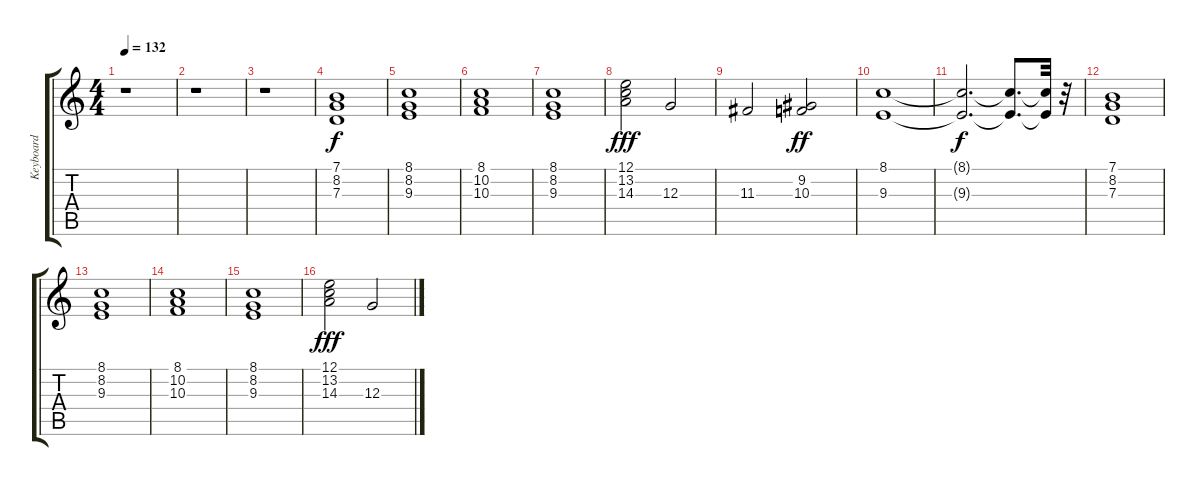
\track ("Keyboard" "Keyboard") {instrument stringensemble2}
\staff {score tabs}
\tuning (E4 B3 G3 D3 A2 E2) {hide}
\ts (4 4)
\tempo 132
\clef g2
\ks c
r.1{dy f} |
r.1 |
r.1 |
(7.1 8.2 7.3).1 |
(8.1 8.2 9.3).1 |
(8.1 10.2 10.3).1 |
(8.1 8.2 9.3).1 |
(12.1 13.2 14.3).2{dy fff} 12.3.2 |
11.3.2 (9.2 10.3).2{dy ff} |
(8.1 9.3).1 |
(8.1{t} 9.3{t}).2{d dy f} (8.1{t} 9.3{t}).8{d} (8.1{t} 9.3{t}).32 r.32 |
(7.1 8.2 7.3).1 |
(8.1 8.2 9.3).1 |
(8.1 10.2 10.3).1 |
(8.1 8.2 9.3).1 |
(12.1 13.2 14.3).2{dy fff} 12.3.2
